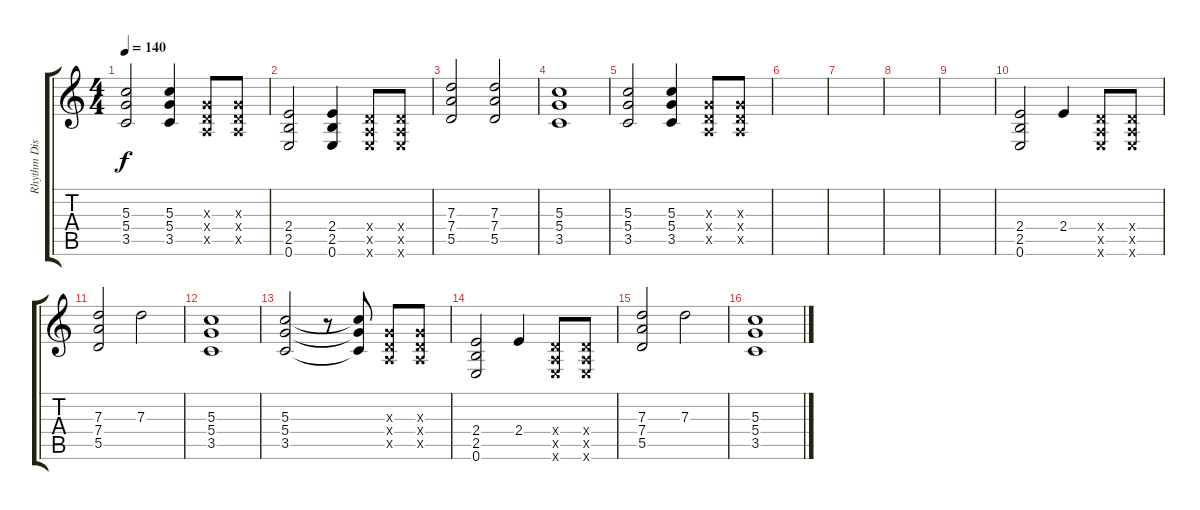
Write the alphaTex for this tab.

\track ("Rhythm Dist" "Rhythm Dis") {instrument overdrivenguitar}
\staff {score tabs}
\tuning (E4 B3 G3 D3 A2 E2) {hide}
\ts (4 4)
\tempo 140
\clef g2
\ks c
(5.3 5.4 3.5).2{dy f} (5.3 5.4 3.5).4 (0.3{x} 0.4{x} 0.5{x}).8 (0.3{x} 0.4{x} 0.5{x}).8 |
(2.4 2.5 0.6).2 (2.4 2.5 0.6).4 (0.4{x} 0.5{x} 0.6{x}).8 (0.4{x} 0.5{x} 0.6{x}).8 |
(7.3 7.4 5.5).2 (7.3 7.4 5.5).2 |
(5.3 5.4 3.5).1 |
(5.3 5.4 3.5).2 (5.3 5.4 3.5).4 (0.3{x} 0.4{x} 0.5{x}).8 (0.3{x} 0.4{x} 0.5{x}).8 |
|
|
|
|
(2.4 2.5 0.6).2 2.4.4 (0.4{x} 0.5{x} 0.6{x}).8 (0.4{x} 0.5{x} 0.6{x}).8 |
(7.3 7.4 5.5).2 7.3.2 |
(5.3 5.4 3.5).1 |
(5.3 5.4 3.5).2 r.8 (5.3{t} 5.4{t} 3.5{t}).8 (0.3{x} 0.4{x} 0.5{x}).8 (0.3{x} 0.4{x} 0.5{x}).8 |
(2.4 2.5 0.6).2 2.4.4 (0.4{x} 0.5{x} 0.6{x}).8 (0.4{x} 0.5{x} 0.6{x}).8 |
(7.3 7.4 5.5).2 7.3.2 |
(5.3 5.4 3.5).1
